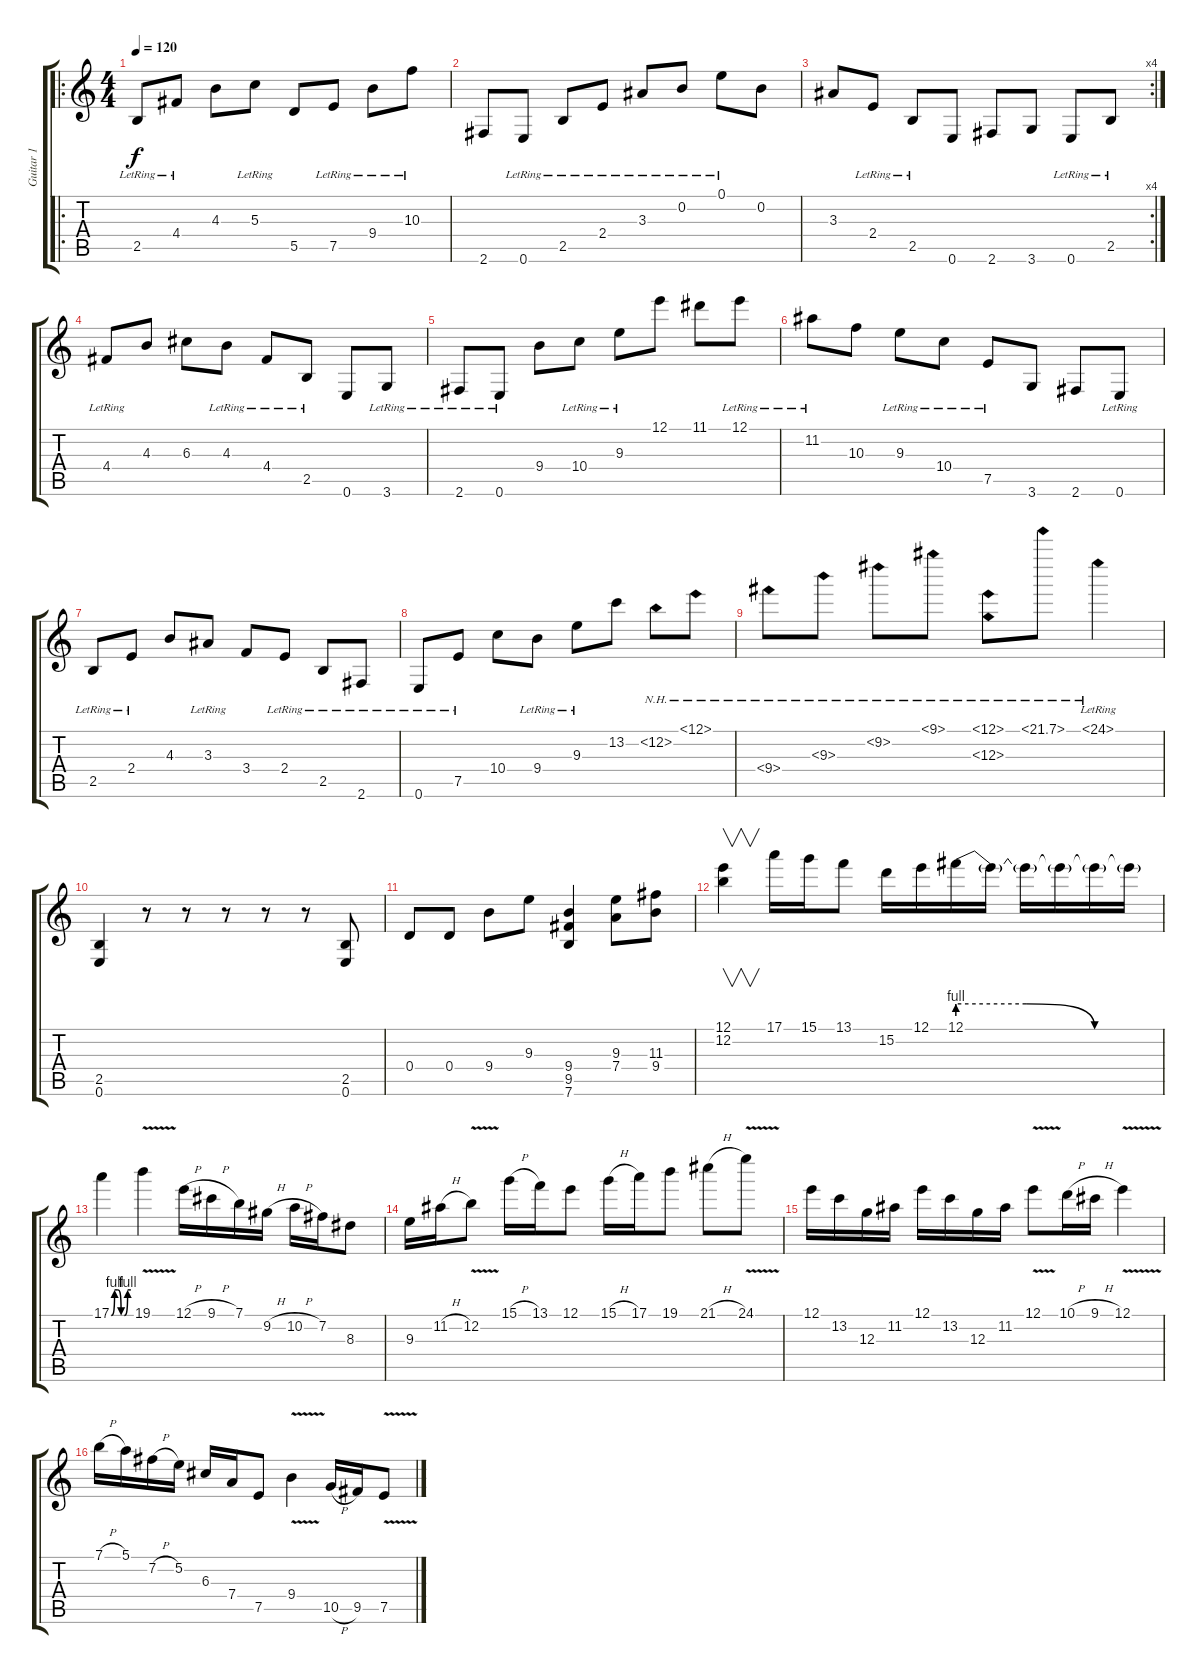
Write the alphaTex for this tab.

\track ("Guitar 1" "Guitar 1") {instrument distortionguitar}
\staff {score tabs}
\tuning (E4 B3 G3 D3 A2 E2) {hide}
\ro
\ts (4 4)
\tempo 120
\clef g2
\ks c
2.5{lr}.8{dy f instrument acousticguitarsteel} 4.4{lr}.8 4.3.8 5.3{lr}.8 5.5.8 7.5{lr}.8 9.4{lr}.8 10.3{lr}.8 |
2.6.8 0.6{lr}.8 2.5{lr}.8 2.4{lr}.8 3.3{lr}.8 0.2{lr}.8 0.1{lr}.8 0.2.8 |
\rc 4
3.3.8 2.4{lr}.8 2.5{lr}.8 0.6.8 2.6.8 3.6.8 0.6{lr}.8 2.5{lr}.8 |
4.4{lr}.8{instrument acousticguitarsteel} 4.3.8 6.3.8 4.3{lr}.8 4.4{lr}.8 2.5{lr}.8 0.6.8 3.6{lr}.8 |
2.6{lr}.8 0.6{lr}.8 9.4.8 10.4{lr}.8 9.3{lr}.8 12.1.8 11.1.8 12.1{lr}.8 |
11.2{lr}.8 10.3.8 9.3{lr}.8 10.4{lr}.8 7.5{lr}.8 3.6.8 2.6.8 0.6{lr}.8 |
2.5{lr}.8 2.4{lr}.8 4.3.8 3.3{lr}.8 3.4.8 2.4{lr}.8 2.5{lr}.8 2.6{lr}.8 |
0.6{lr}.8 7.5{lr}.8 10.4.8 9.4{lr}.8 9.3{lr}.8 13.2.8 12.2{nh}.8{volume 16} 12.1{nh}.8 |
9.4{nh}.8 9.3{nh}.8 9.2{nh}.8 9.1{nh}.8 (12.1{nh} 12.3{nh}).8 21.1{nh}.8 24.1{nh lr}.4 |
(2.5 0.6).4{volume 14 instrument distortionguitar} r.8 r.8 r.8 r.8 r.8 (2.5 0.6).8 |
0.4.8 0.4.8 9.4.8 9.3.8 (9.4 9.5 7.6).4 (9.3 7.4).8 (11.3 9.4).8 |
(12.1 12.2).4{v} 17.1.16 15.1.16 13.1.8 15.2.16 12.1.16 12.1{be (custom 0 4 20 4 40 0 60 0)}.16 12.1{t}.16 12.1{t}.16 12.1{t}.16 12.1{t}.16 12.1{t}.16 |
17.1{be (custom 0 0 10 4 20 4 30 0 40 0 50 4 60 4)}.4 19.1{v}.4 12.1{h}.16 9.1{h}.16 7.1.16 9.2{h}.16 10.2{h}.16 7.2.16 8.3.8 |
9.3.16 11.2{h}.16 12.2{v}.8 15.1{h}.16 13.1.16 12.1.8 15.1{h}.16 17.1.16 19.1.8 21.1{h}.8 24.1{v}.8 |
12.1.16 13.2.16 12.3.16 11.2.16 12.1.16 13.2.16 12.3.16 11.2.16 12.1{v}.8 10.1{h}.16 9.1{h}.16 12.1{v}.4 |
7.1{h}.16 5.1.16 7.2{h}.16 5.2.16 6.3.16 7.4.16 7.5.8 9.4{v}.4 10.5{h}.16 9.5.16 7.5{v}.8
